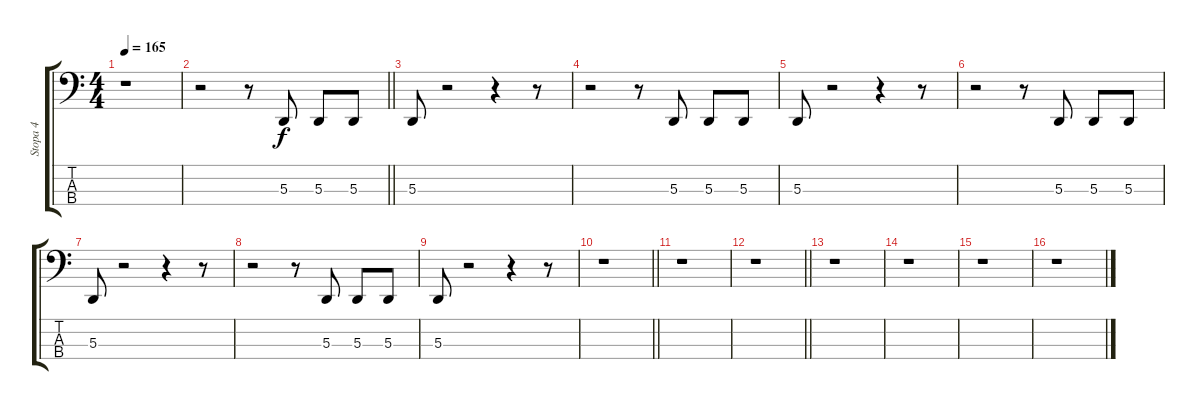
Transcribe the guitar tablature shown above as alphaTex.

\track ("Stopa 4" "Stopa 4") {instrument lead8bassandlead}
\staff {score tabs}
\tuning (G2 D2 A1 E1) {hide}
\ts (4 4)
\tempo 165
\clef f4
\ks c
r.1{dy f} |
\barLineRight lightlight
r.2 r.8 5.3.8 5.3.8 5.3.8 |
\section ("" "")
5.3.8 r.2 r.4 r.8 |
r.2 r.8 5.3.8 5.3.8 5.3.8 |
5.3.8 r.2 r.4 r.8 |
r.2 r.8 5.3.8 5.3.8 5.3.8 |
5.3.8 r.2 r.4 r.8 |
r.2 r.8 5.3.8 5.3.8 5.3.8 |
5.3.8 r.2 r.4 r.8 |
\barLineRight lightlight
r.1 |
\section ("" "")
r.1 |
\barLineRight lightlight
r.1 |
r.1 |
r.1 |
r.1 |
r.1
